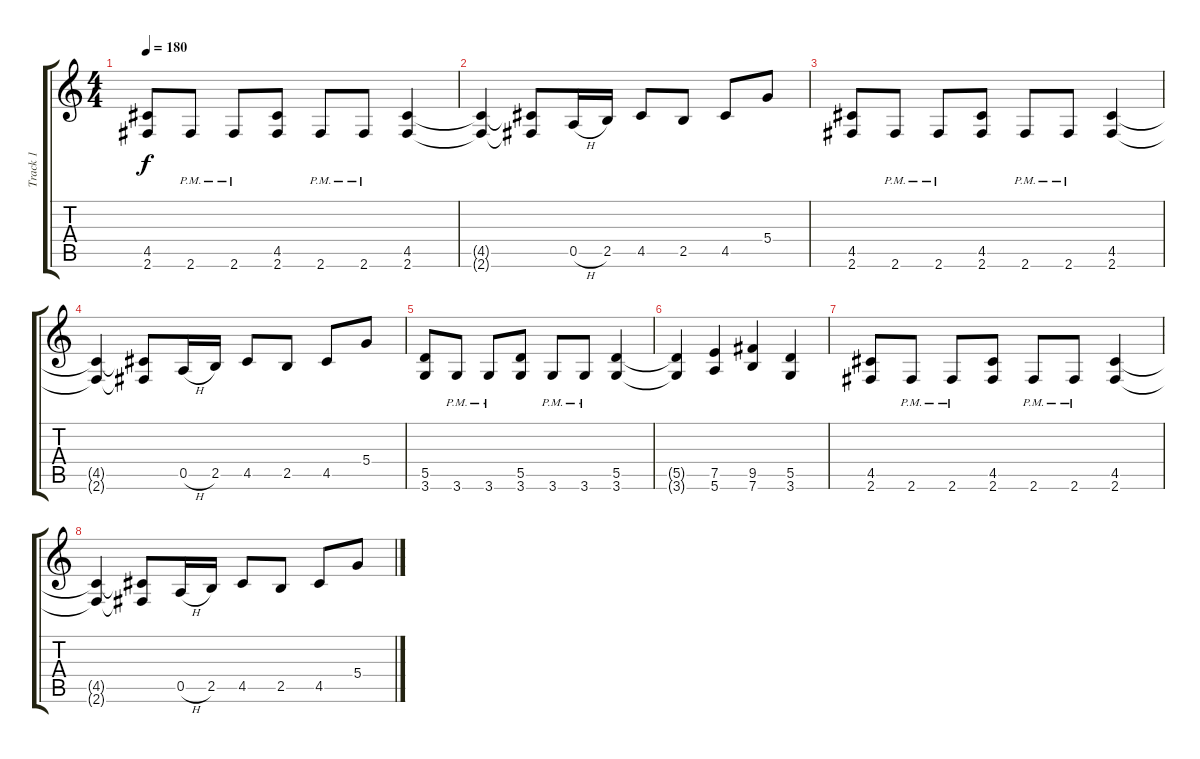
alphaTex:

\track ("Track 1" "Track 1") {instrument overdrivenguitar}
\staff {score tabs}
\tuning (E4 B3 G3 D3 A2 E2) {hide}
\ts (4 4)
\tempo 180
\clef g2
\ks c
(4.5 2.6).8{dy f} 2.6{pm}.8 2.6{pm}.8 (4.5 2.6).8 2.6{pm}.8 2.6{pm}.8 (4.5 2.6).4 |
(4.5{t} 2.6{t}).4 (4.5{t} 2.6{t}).8 0.5{h}.16 2.5.16 4.5.8 2.5.8 4.5.8 5.4.8 |
(4.5 2.6).8 2.6{pm}.8 2.6{pm}.8 (4.5 2.6).8 2.6{pm}.8 2.6{pm}.8 (4.5 2.6).4 |
(4.5{t} 2.6{t}).4 (4.5{t} 2.6{t}).8 0.5{h}.16 2.5.16 4.5.8 2.5.8 4.5.8 5.4.8 |
(5.5 3.6).8 3.6{pm}.8 3.6{pm}.8 (5.5 3.6).8 3.6{pm}.8 3.6{pm}.8 (5.5 3.6).4 |
(5.5{t} 3.6{t}).4 (7.5 5.6).4 (9.5 7.6).4 (5.5 3.6).4 |
(4.5 2.6).8 2.6{pm}.8 2.6{pm}.8 (4.5 2.6).8 2.6{pm}.8 2.6{pm}.8 (4.5 2.6).4 |
(4.5{t} 2.6{t}).4 (4.5{t} 2.6{t}).8 0.5{h}.16 2.5.16 4.5.8 2.5.8 4.5.8 5.4.8
